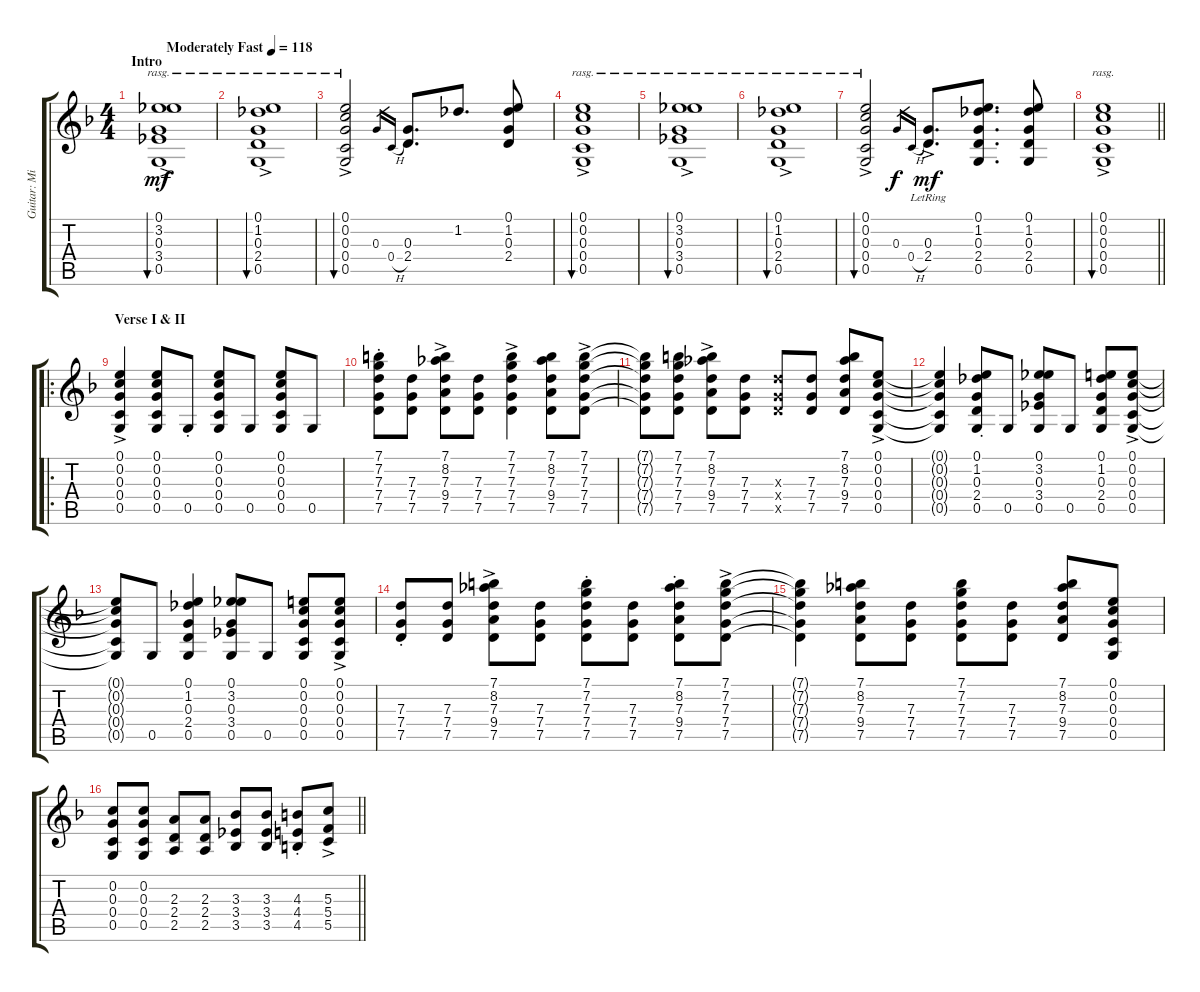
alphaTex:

\track ("Guitar: Mick" "Guitar: Mi") {instrument distortionguitar}
\staff {score tabs}
\tuning (E4 C4 G3 C3 G2 C2) {hide}
\ts (4 4)
\section ("" "Intro")
\tempo (118 "Moderately Fast")
\clef g2
\ks f
(0.1{ac} 3.2{ac} 0.3{ac} 3.4{ac} 0.5{ac}).1{bu 120 rasg ii dy mf instrument distortionguitar} |
(0.1{ac} 1.2{ac} 0.3{ac} 2.4{ac} 0.5{ac}).1{bu 120 rasg ii} |
(0.1{ac} 0.2{ac} 0.3{ac} 0.4{ac} 0.5{ac}).2{bu 120 rasg ii} 0.3.16{gr} 0.4{h}.16{gr} (0.3 2.4).8{d} 1.2.8{d} (0.1 1.2 0.3 2.4).8 |
(0.1{ac} 0.2{ac} 0.3{ac} 0.4{ac} 0.5{ac}).1{bu 120 rasg ii} |
(0.1{ac} 3.2{ac} 0.3{ac} 3.4{ac} 0.5{ac}).1{bu 120 rasg ii} |
(0.1{ac} 1.2{ac} 0.3{ac} 2.4{ac} 0.5{ac}).1{bu 120 rasg ii} |
(0.1{ac} 0.2{ac} 0.3{ac} 0.4{ac} 0.5{ac}).2{bu 120 rasg ii} 0.3.16{gr dy f} 0.4{h}.16{gr} (0.3{ac lr} 2.4{ac lr}).8{d dy mf} (0.1 1.2 0.3 2.4 0.5).8{d} (0.1 1.2 0.3 2.4 0.5).8 |
\barLineRight lightlight
(0.1{ac} 0.2{ac} 0.3{ac} 0.4{ac} 0.5{ac}).1{bu 120 rasg ii} |
\ro
\section ("" "Verse I & II")
(0.1{ac} 0.2{ac} 0.3{ac} 0.4{ac} 0.5{ac}).4 (0.1 0.2 0.3 0.4 0.5).8 0.5{st}.8 (0.1 0.2 0.3 0.4 0.5).8 0.5.8 (0.1 0.2 0.3 0.4 0.5).8 0.5.8 |
(7.1{st} 7.2{st} 7.3{st} 7.4{st} 7.5{st}).8 (7.3 7.4 7.5).8 (7.1{ac} 8.2{ac} 7.3{ac} 9.4{ac} 7.5{ac}).8 (7.3 7.4 7.5).8 (7.1{ac} 7.2{ac} 7.3{ac} 7.4{ac} 7.5{ac}).4 (7.1 8.2 7.3 9.4 7.5).8 (7.1{ac} 7.2{ac} 7.3{ac} 7.4{ac} 7.5{ac}).8 |
(7.1{t} 7.2{t} 7.3{t} 7.4{t} 7.5{t}).8 (7.1 7.2 7.3 7.4 7.5).8 (7.1{ac} 8.2{ac} 7.3{ac} 9.4{ac} 7.5{ac}).8 (7.3 7.4 7.5).8 (7.3{x} 7.4{x} 7.5{x}).8 (7.3 7.4 7.5).8 (7.1 8.2 7.3 9.4 7.5).8 (0.1{ac} 0.2{ac} 0.3{ac} 0.4{ac} 0.5{ac}).8 |
(0.1{t} 0.2{t} 0.3{t} 0.4{t} 0.5{t}).4 (0.1{st} 1.2{st} 0.3{st} 2.4{st} 0.5{st}).8 0.5.8 (0.1 3.2 0.3 3.4 0.5).8 0.5.8 (0.1 1.2 0.3 2.4 0.5).8 (0.1{ac} 0.2{ac} 0.3{ac} 0.4{ac} 0.5{ac}).8 |
(0.1{t} 0.2{t} 0.3{t} 0.4{t} 0.5{t}).8 0.5.8 (0.1 1.2 0.3 2.4 0.5).4 (0.1 3.2 0.3 3.4 0.5).8 0.5.8 (0.1 0.2 0.3 0.4 0.5).8 (0.1{ac} 0.2{ac} 0.3{ac} 0.4{ac} 0.5{ac}).8 |
(7.3{st} 7.4{st} 7.5{st}).8 (7.3 7.4 7.5).8 (7.1{ac} 8.2{ac} 7.3{ac} 9.4{ac} 7.5{ac}).8 (7.3 7.4 7.5).8 (7.1{st} 7.2{st} 7.3{st} 7.4{st} 7.5{st}).8 (7.3 7.4 7.5).8 (7.1{st} 8.2{st} 7.3{st} 9.4{st} 7.5{st}).8 (7.1{ac} 7.2{ac} 7.3{ac} 7.4{ac} 7.5{ac}).8 |
(7.1{t} 7.2{t} 7.3{t} 7.4{t} 7.5{t}).4 (7.1 8.2 7.3 9.4 7.5).8 (7.3 7.4 7.5).8 (7.1 7.2 7.3 7.4 7.5).8 (7.3 7.4 7.5).8 (7.1 8.2 7.3 9.4 7.5).8 (0.1 0.2 0.3 0.4 0.5).8 |
\barLineRight lightlight
(0.2 0.3 0.4 0.5).8 (0.2 0.3 0.4 0.5).8 (2.3 2.4 2.5).8 (2.3 2.4 2.5).8 (3.3 3.4 3.5).8 (3.3 3.4 3.5).8 (4.3{st} 4.4{st} 4.5{st}).8 (5.3{ac} 5.4{ac} 5.5{ac}).8
